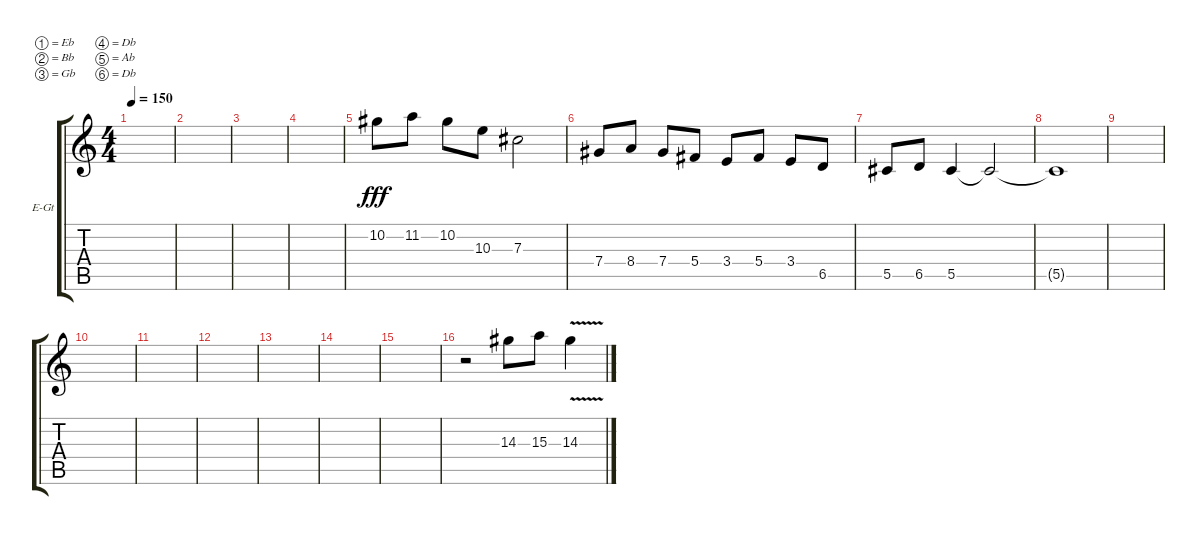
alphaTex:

\bracketExtendMode groupsimilarinstruments
\firstSystemTrackNameOrientation horizontal
\otherSystemsTrackNameOrientation horizontal
\track ("Solo Guitar 1" "E-Gt") {instrument distortionguitar}
\staff {score tabs}
\tuning (Eb4 Bb3 Gb3 Db3 Ab2 Db2)
\ts (4 4)
\tempo 150
\clef g2
\ks c
|
|
|
|
10.2.8{dy fff} 11.2.8 10.2.8 10.3.8 7.3.2 |
7.4.8 8.4.8 7.4.8 5.4.8 3.4.8 5.4.8 3.4.8 6.5.8 |
5.5.8 6.5.8 5.5.4 5.5{t}.2 |
5.5{t}.1 |
|
|
|
|
|
|
|
r.2 14.3.8 15.3.8 14.3{v}.4
